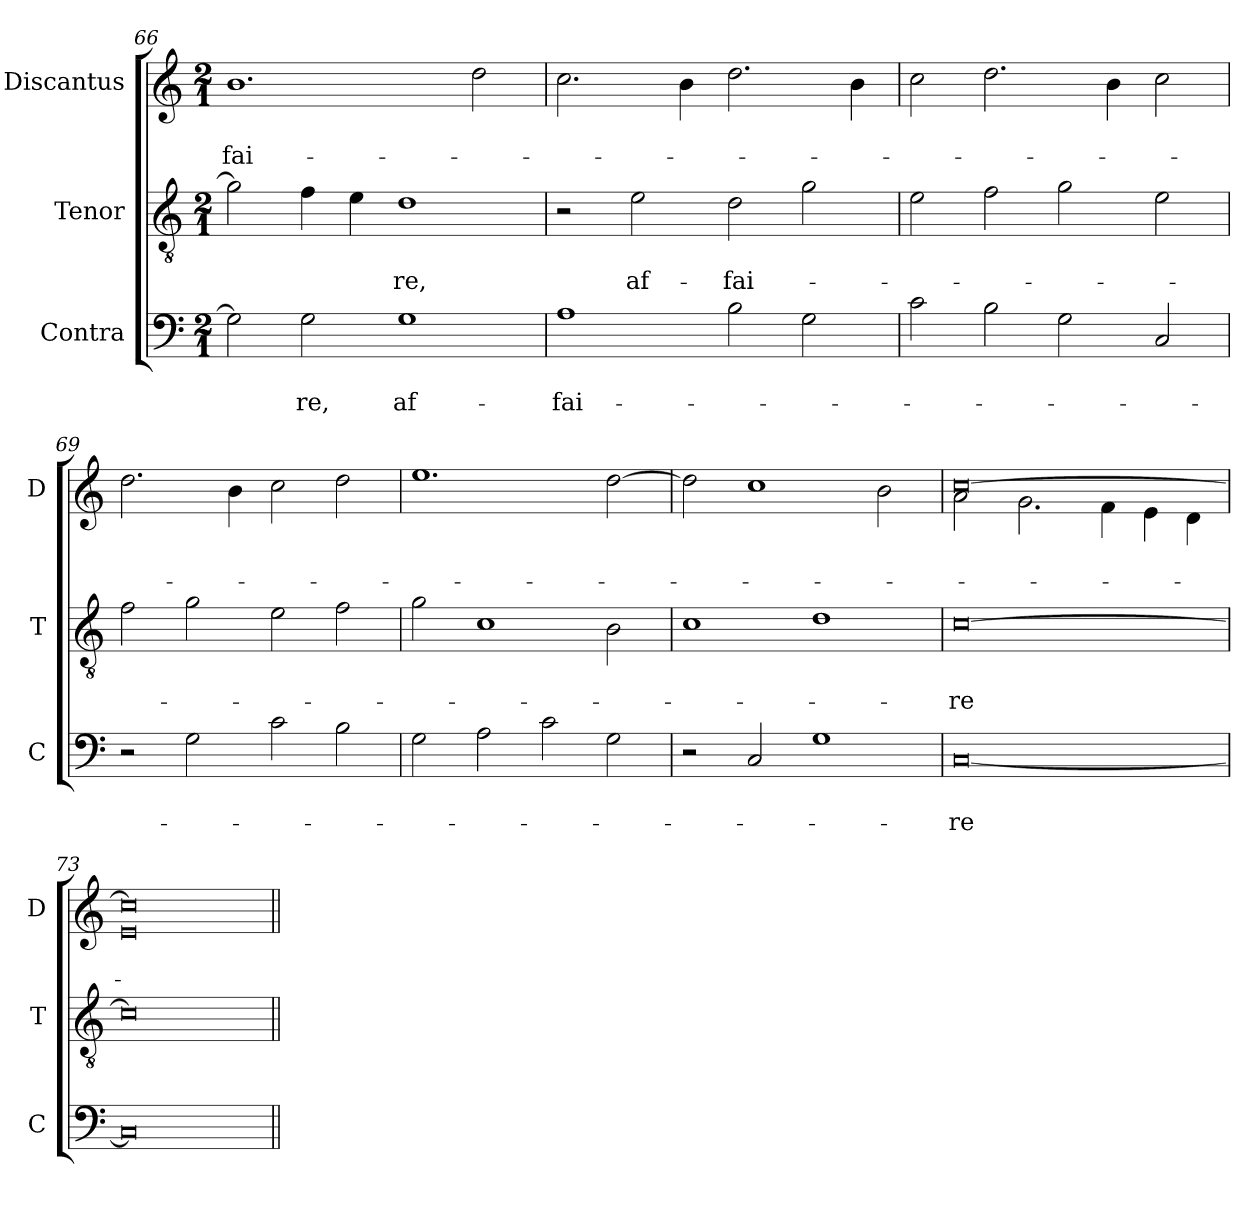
**kern	**text	**text	**kern	**text	**text	**kern	**text	**text
*part3	*part3	*part3	*part2	*part2	*part2	*part1	*part1	*part1
*staff3	*staff3	*staff3	*staff2	*staff2	*staff2	*staff1	*staff1	*staff1
*I"Contra	*	*	*I"Tenor	*	*	*I"Discantus	*	*
*I'C	*	*	*I'T	*	*	*I'D	*	*
*clefF4	*	*	*clefGv2	*	*	*clefG2	*	*
*k[]	*	*	*k[]	*	*	*k[]	*	*
*M2/1	*	*	*M2/1	*	*	*M2/1	*	*
=66	=66	=66	=66	=66	=66	=66	=66	=66
2G]	.	.	2g]	.	.	1.b	.	-fai-
2G	.	-re,	4f	.	.	.	.	.
.	.	.	4e	.	.	.	.	.
1G	.	af-	1d	.	-re,	.	.	.
.	.	.	.	.	.	2dd	.	.
=67	=67	=67	=67	=67	=67	=67	=67	=67
1A	.	-fai-	2r	.	.	2.cc	.	.
.	.	.	2e	.	af-	.	.	.
.	.	.	.	.	.	4b	.	.
2B	.	.	2d	.	-fai-	2.dd	.	.
2G	.	.	2g	.	.	.	.	.
.	.	.	.	.	.	4b	.	.
=68	=68	=68	=68	=68	=68	=68	=68	=68
2c	.	.	2e	.	.	2cc	.	.
2B	.	.	2f	.	.	2.dd	.	.
2G	.	.	2g	.	.	.	.	.
.	.	.	.	.	.	4b	.	.
2C	.	.	2e	.	.	2cc	.	.
=69	=69	=69	=69	=69	=69	=69	=69	=69
2r	.	.	2f	.	.	2.dd	.	.
2G	.	.	2g	.	.	.	.	.
.	.	.	.	.	.	4b	.	.
2c	.	.	2e	.	.	2cc	.	.
2B	.	.	2f	.	.	2dd	.	.
=70	=70	=70	=70	=70	=70	=70	=70	=70
2G	.	.	2g	.	.	1.ee	.	.
2A	.	.	1c	.	.	.	.	.
2c	.	.	.	.	.	.	.	.
2G	.	.	2B	.	.	[2dd	.	.
=71	=71	=71	=71	=71	=71	=71	=71	=71
2r	.	.	1c	.	.	2dd]	.	.
2C	.	.	.	.	.	1cc	.	.
1G	.	.	1d	.	.	.	.	.
.	.	.	.	.	.	2b	.	.
=72	=72	=72	=72	=72	=72	=72	=72	=72
*	*	*	*	*	*	*^	*	*
[0C	.	-re	[0c	.	-re	[0cc	2a	.	.
.	.	.	.	.	.	.	2.g	.	.
.	.	.	.	.	.	.	4f	.	.
.	.	.	.	.	.	.	4e	.	.
.	.	.	.	.	.	.	4d	.	.
=73	=73	=73	=73	=73	=73	=73	=73	=73	=73
0C]	.	.	0c]	.	.	0cc]	0e	.	.
*	*	*	*	*	*	*v	*v	*	*
=||	=||	=||	=||	=||	=||	=||	=||	=||
*-	*-	*-	*-	*-	*-	*-	*-	*-
